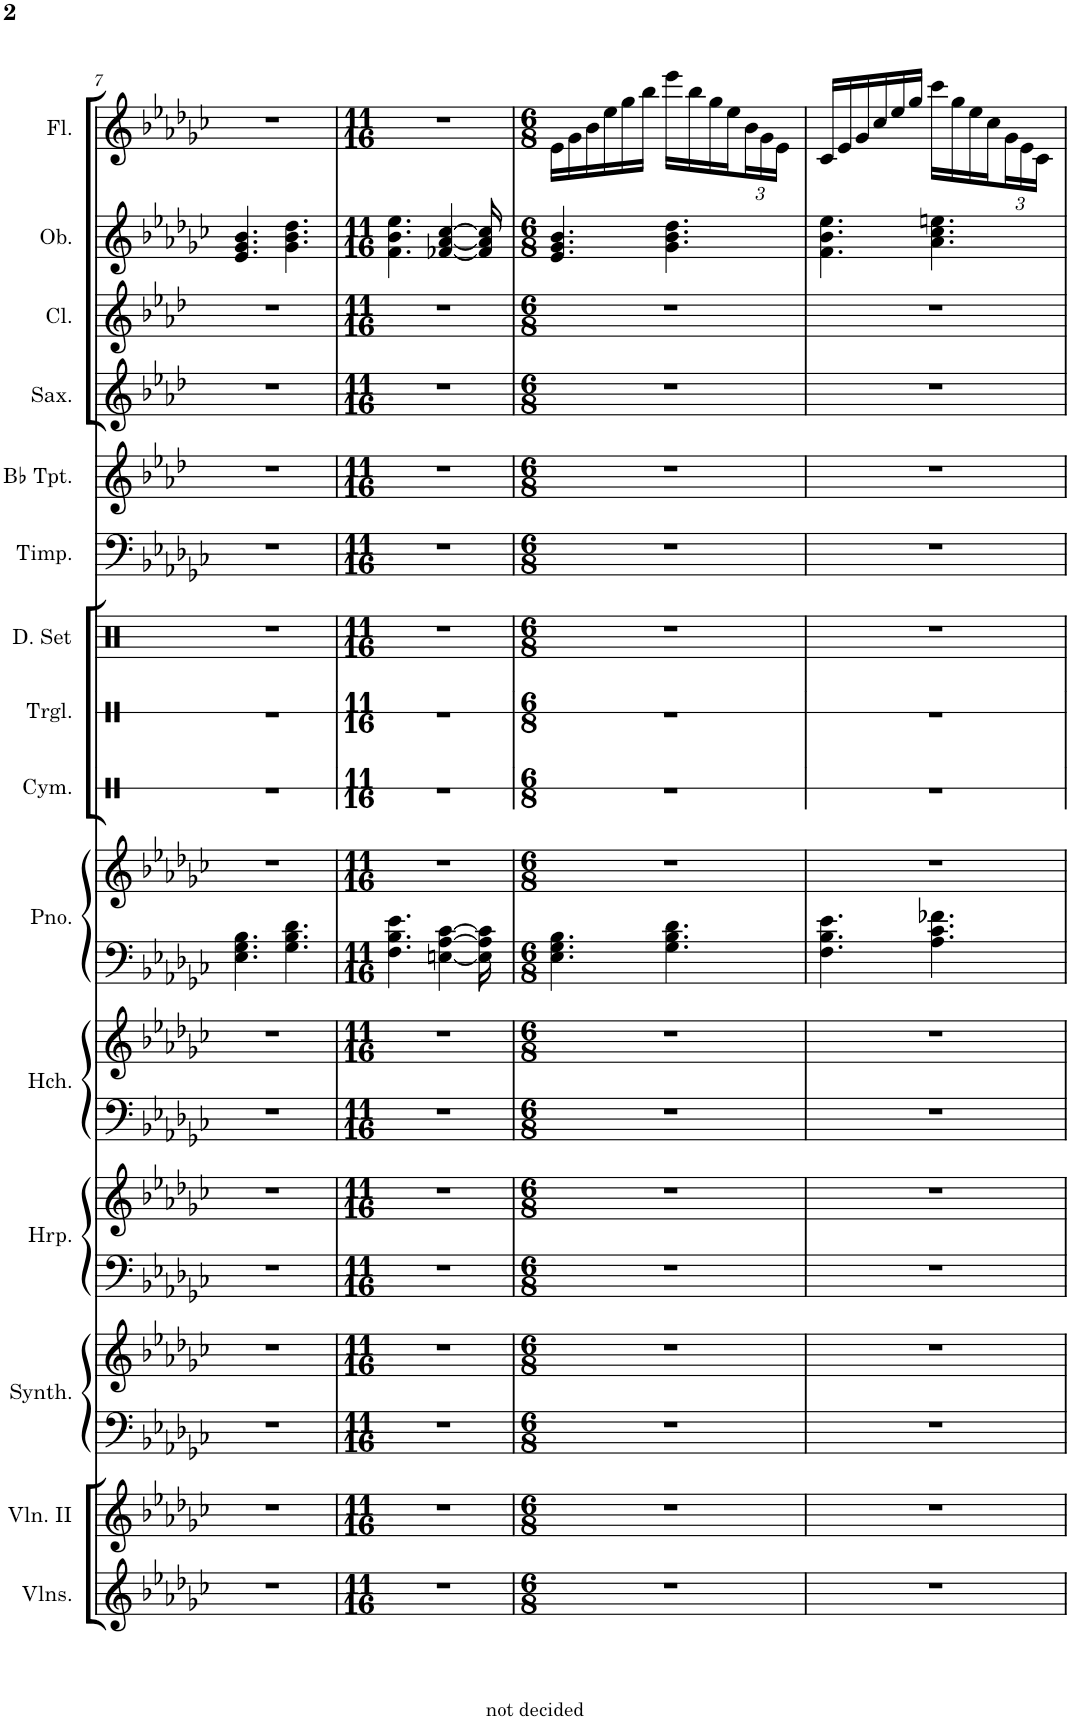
**kern	**kern	**kern	**kern	**kern	**kern	**kern	**kern	**kern	**kern	**kern	**kern	**kern	**kern	**kern	**kern	**kern	**kern	**kern
*part15	*part14	*part13	*part13	*part12	*part12	*part11	*part11	*part10	*part10	*part9	*part8	*part7	*part6	*part5	*part4	*part3	*part2	*part1
*staff19	*staff18	*staff17	*staff16	*staff15	*staff14	*staff13	*staff12	*staff11	*staff10	*staff9	*staff8	*staff7	*staff6	*staff5	*staff4	*staff3	*staff2	*staff1
*I"Violins	*I"Violins II	*I"Saw Synthesizer	*	*I"Harp	*	*I"Harpsichord	*	*I"Grand Piano	*	*I"Cymbal	*I"Triangle	*I"Drumset	*I"Timpani	*I"Trumpets in Bb	*I"Saxophone	*I"Clarinet	*I"Oboe	*I"Flutes
*I'Vlns.	*I'Vln. II	*I'Synth.	*	*I'Hrp.	*	*I'Hch.	*	*I'Pno.	*	*I'Cym.	*I'Trgl.	*I'D. Set	*I'Timp.	*	*I'Sax.	*I'Cl.	*I'Ob.	*I'Fl.
!!LO:PB:g=z
*clefG2	*clefG2	*clefF4	*clefG2	*clefF4	*clefG2	*clefF4	*clefG2	*clefF4	*clefG2	*clefX	*clefX	*clefX	*clefF4	*clefG2	*clefG2	*clefG2	*clefG2	*clefG2
*	*	*	*	*	*	*	*	*	*	*	*	*	*	*Trd1c2	*Trd8c14	*Trd1c2	*	*
*k[b-e-a-d-g-c-]	*k[b-e-a-d-g-c-]	*k[b-e-a-d-g-c-]	*k[b-e-a-d-g-c-]	*k[b-e-a-d-g-c-]	*k[b-e-a-d-g-c-]	*k[b-e-a-d-g-c-]	*k[b-e-a-d-g-c-]	*k[b-e-a-d-g-c-]	*k[b-e-a-d-g-c-]	*k[]	*k[]	*k[]	*k[b-e-a-d-g-c-]	*k[b-e-a-d-]	*k[b-e-a-d-]	*k[b-e-a-d-]	*k[b-e-a-d-g-c-]	*k[b-e-a-d-g-c-]
*M6/8	*M6/8	*M6/8	*M6/8	*M6/8	*M6/8	*M6/8	*M6/8	*M6/8	*M6/8	*M6/8	*M6/8	*M6/8	*M6/8	*M6/8	*M6/8	*M6/8	*M6/8	*M6/8
=7	=7	=7	=7	=7	=7	=7	=7	=7	=7	=7	=7	=7	=7	=7	=7	=7	=7	=7
2.r	2.r	2.r	2.r	2.r	2.r	2.r	2.r	4.E-\ 4.G-\ 4.B-\	2.r	2.r	2.r	2.r	2.r	2.r	2.r	2.r	4.e-/ 4.g-/ 4.b-/	2.r
.	.	.	.	.	.	.	.	4.G-\ 4.B-\ 4.d-\	.	.	.	.	.	.	.	.	4.g-\ 4.b-\ 4.dd-\	.
=8	=8	=8	=8	=8	=8	=8	=8	=8	=8	=8	=8	=8	=8	=8	=8	=8	=8	=8
*M11/16	*M11/16	*M11/16	*M11/16	*M11/16	*M11/16	*M11/16	*M11/16	*M11/16	*M11/16	*M11/16	*M11/16	*M11/16	*M11/16	*M11/16	*M11/16	*M11/16	*M11/16	*M11/16
16%11r	16%11r	16%11r	16%11r	16%11r	16%11r	16%11r	16%11r	4.F\ 4.B-\ 4.e-\	16%11r	16%11r	16%11r	16%11r	16%11r	16%11r	16%11r	16%11r	4.f\ 4.b-\ 4.ee-\	16%11r
.	.	.	.	.	.	.	.	[4En\ [4A-\ [4c-\	.	.	.	.	.	.	.	.	[4f-X/ [4a-/ [4cc-/	.
.	.	.	.	.	.	.	.	16E\] 16A-\] 16c-\]	.	.	.	.	.	.	.	.	16f-/] 16a-/] 16cc-/]	.
=9	=9	=9	=9	=9	=9	=9	=9	=9	=9	=9	=9	=9	=9	=9	=9	=9	=9	=9
*M6/8	*M6/8	*M6/8	*M6/8	*M6/8	*M6/8	*M6/8	*M6/8	*M6/8	*M6/8	*M6/8	*M6/8	*M6/8	*M6/8	*M6/8	*M6/8	*M6/8	*M6/8	*M6/8
2.r	2.r	2.r	2.r	2.r	2.r	2.r	2.r	4.E-\ 4.G-\ 4.B-\	2.r	2.r	2.r	2.r	2.r	2.r	2.r	2.r	4.e-/ 4.g-/ 4.b-/	16e-\LL
.	.	.	.	.	.	.	.	.	.	.	.	.	.	.	.	.	.	16g-\
.	.	.	.	.	.	.	.	.	.	.	.	.	.	.	.	.	.	16b-\
.	.	.	.	.	.	.	.	.	.	.	.	.	.	.	.	.	.	16ee-\
.	.	.	.	.	.	.	.	.	.	.	.	.	.	.	.	.	.	16gg-\
.	.	.	.	.	.	.	.	.	.	.	.	.	.	.	.	.	.	16bb-\JJ
.	.	.	.	.	.	.	.	4.G-\ 4.B-\ 4.d-\	.	.	.	.	.	.	.	.	4.g-\ 4.b-\ 4.dd-\	16eee-\LL
.	.	.	.	.	.	.	.	.	.	.	.	.	.	.	.	.	.	16bb-\
.	.	.	.	.	.	.	.	.	.	.	.	.	.	.	.	.	.	16gg-\
.	.	.	.	.	.	.	.	.	.	.	.	.	.	.	.	.	.	16ee-\
*	*	*	*	*	*	*	*	*	*	*	*	*	*	*	*	*	*	*Xbrackettup
.	.	.	.	.	.	.	.	.	.	.	.	.	.	.	.	.	.	24b-\
.	.	.	.	.	.	.	.	.	.	.	.	.	.	.	.	.	.	24g-\
.	.	.	.	.	.	.	.	.	.	.	.	.	.	.	.	.	.	24e-\JJ
=10	=10	=10	=10	=10	=10	=10	=10	=10	=10	=10	=10	=10	=10	=10	=10	=10	=10	=10
2.r	2.r	2.r	2.r	2.r	2.r	2.r	2.r	4.F\ 4.B-\ 4.e-\	2.r	2.r	2.r	2.r	2.r	2.r	2.r	2.r	4.f\ 4.b-\ 4.ee-\	16c-/LL
.	.	.	.	.	.	.	.	.	.	.	.	.	.	.	.	.	.	16e-/
.	.	.	.	.	.	.	.	.	.	.	.	.	.	.	.	.	.	16g-/
.	.	.	.	.	.	.	.	.	.	.	.	.	.	.	.	.	.	16cc-/
.	.	.	.	.	.	.	.	.	.	.	.	.	.	.	.	.	.	16ee-/
.	.	.	.	.	.	.	.	.	.	.	.	.	.	.	.	.	.	16gg-/JJ
.	.	.	.	.	.	.	.	4.A-\ 4.c-\ 4.f-X\	.	.	.	.	.	.	.	.	4.a-\ 4.cc-\ 4.een\	16ccc-\LL
.	.	.	.	.	.	.	.	.	.	.	.	.	.	.	.	.	.	16gg-\
.	.	.	.	.	.	.	.	.	.	.	.	.	.	.	.	.	.	16ee-\
.	.	.	.	.	.	.	.	.	.	.	.	.	.	.	.	.	.	16cc-\
.	.	.	.	.	.	.	.	.	.	.	.	.	.	.	.	.	.	24g-\
.	.	.	.	.	.	.	.	.	.	.	.	.	.	.	.	.	.	24e-\
.	.	.	.	.	.	.	.	.	.	.	.	.	.	.	.	.	.	24c-\JJ
=	=	=	=	=	=	=	=	=	=	=	=	=	=	=	=	=	=	=
*-	*-	*-	*-	*-	*-	*-	*-	*-	*-	*-	*-	*-	*-	*-	*-	*-	*-	*-
